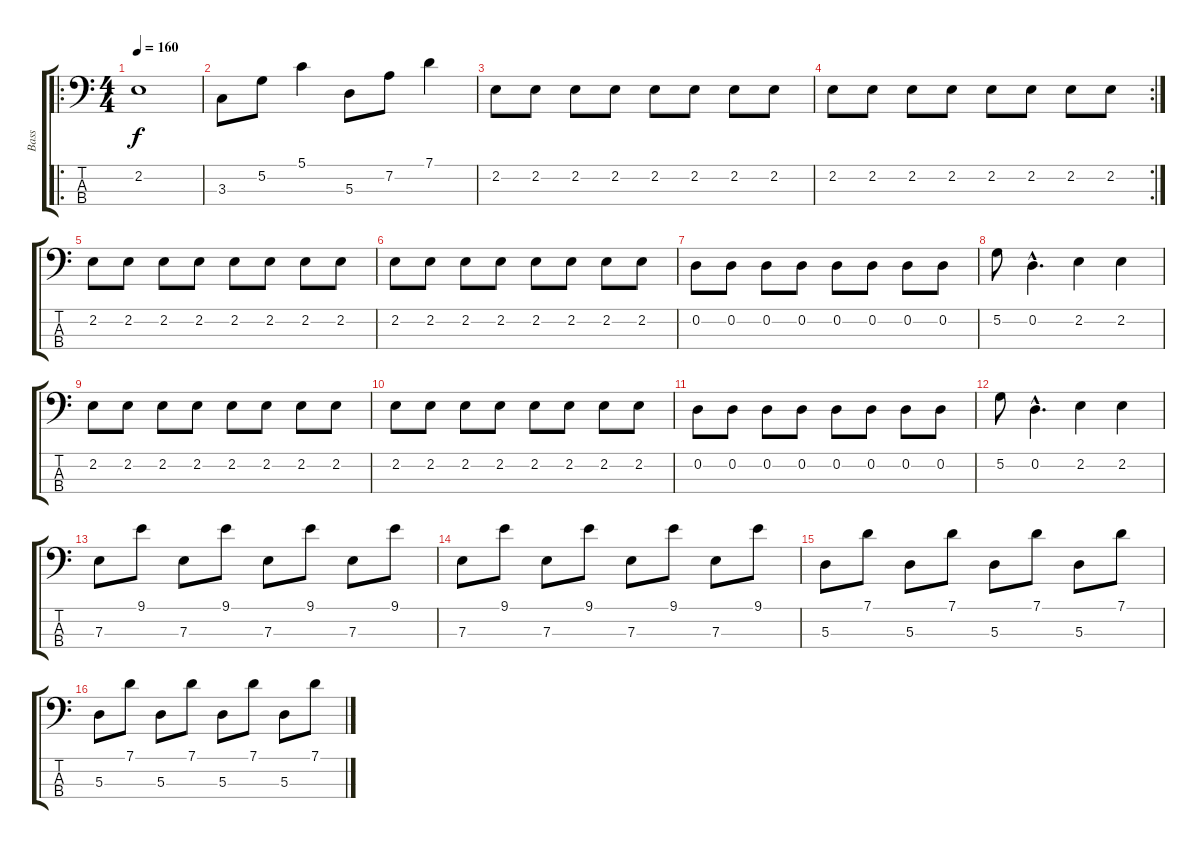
\track ("Bass" "Bass") {instrument electricbasspick}
\staff {score tabs}
\tuning (G2 D2 A1 E1) {hide}
\ro
\ts (4 4)
\tempo 160
\clef f4
\ks c
2.2.1{dy f} |
3.3.8 5.2.8 5.1.4 5.3.8 7.2.8 7.1.4 |
2.2.8 2.2.8 2.2.8 2.2.8 2.2.8 2.2.8 2.2.8 2.2.8 |
\rc 2
2.2.8 2.2.8 2.2.8 2.2.8 2.2.8 2.2.8 2.2.8 2.2.8 |
2.2.8 2.2.8 2.2.8 2.2.8 2.2.8 2.2.8 2.2.8 2.2.8 |
2.2.8 2.2.8 2.2.8 2.2.8 2.2.8 2.2.8 2.2.8 2.2.8 |
0.2.8 0.2.8 0.2.8 0.2.8 0.2.8 0.2.8 0.2.8 0.2.8 |
5.2.8 0.2{hac}.4{d} 2.2.4 2.2.4 |
2.2.8 2.2.8 2.2.8 2.2.8 2.2.8 2.2.8 2.2.8 2.2.8 |
2.2.8 2.2.8 2.2.8 2.2.8 2.2.8 2.2.8 2.2.8 2.2.8 |
0.2.8 0.2.8 0.2.8 0.2.8 0.2.8 0.2.8 0.2.8 0.2.8 |
5.2.8 0.2{hac}.4{d} 2.2.4 2.2.4 |
7.3.8 9.1.8 7.3.8 9.1.8 7.3.8 9.1.8 7.3.8 9.1.8 |
7.3.8 9.1.8 7.3.8 9.1.8 7.3.8 9.1.8 7.3.8 9.1.8 |
5.3.8 7.1.8 5.3.8 7.1.8 5.3.8 7.1.8 5.3.8 7.1.8 |
5.3.8 7.1.8 5.3.8 7.1.8 5.3.8 7.1.8 5.3.8 7.1.8
